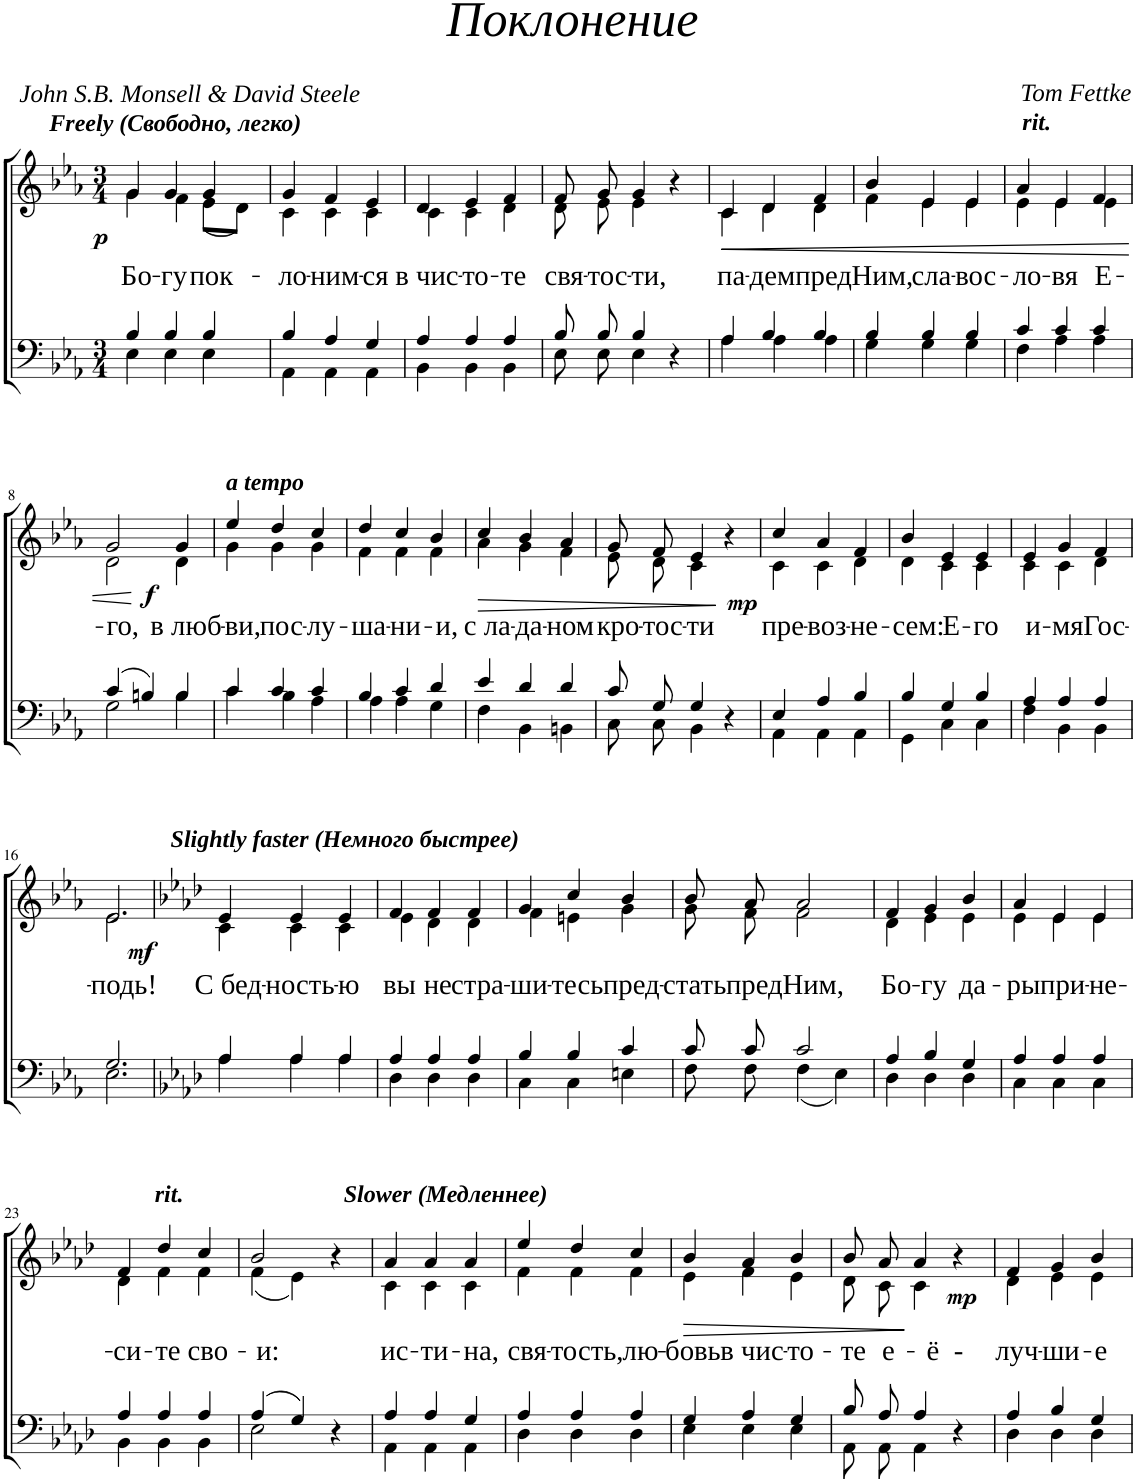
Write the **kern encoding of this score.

**kern	**kern	**text	**dynam
*part2	*part1	*part1	*part1
*staff2	*staff1	*staff1	*staff1
*I"Bass	*I"Soprano	*	*
*clefF4	*clefG2	*	*
*k[b-e-a-]	*k[b-e-a-]	*	*
*M3/4	*M3/4	*	*
=1	=1	=1	=1
*^	*	*	*
!	!	!LO:TX:a:Bi:t=Freely (Свободно, легко)	!	!
!	!	!	!LO:LY:b	!LO:DY:b
*	*	*^	*	*
4B-/	4E-\	4g/	4g\	Бо-	p
!	!	!	!	!LO:LY:b	!
4B-/	4E-\	4g/	4f\	-гу	.
!	!	!	!	!LO:LY:b	!
4B-/	4E-\	4g/	(8e-\L	пок-	.
.	.	.	8d\J)	.	.
=2	=2	=2	=2	=2	=2
!	!	!	!	!LO:LY:b	!
4B-/	4AA-\	4g/	4c\	-ло-	.
!	!	!	!	!LO:LY:b	!
4A-/	4AA-\	4f/	4c\	-ним-	.
!	!	!	!	!LO:LY:b	!
4G/	4AA-\	4e-/	4c\	-ся	.
=3	=3	=3	=3	=3	=3
!	!	!	!	!LO:LY:b	!
4A-/	4BB-\	4d/	4c\	в чис-	.
!	!	!	!	!LO:LY:b	!
4A-/	4BB-\	4e-/	4c\	-то-	.
!	!	!	!	!LO:LY:b	!
4A-/	4BB-\	4f/	4d\	-те	.
=4	=4	=4	=4	=4	=4
!	!	!	!	!LO:LY:b	!
8B-/L	8E-\L	8f/	8d\	свя-	.
!	!	!	!	!LO:LY:b	!
8B-/J	8E-\J	8g/	8e-\	-тос-	.
!	!	!	!	!LO:LY:b	!
4B-/	4E-\	4g/	4e-\	-ти,	.
4r	4ryy	4r	4ryy	.	.
=5	=5	=5	=5	=5	=5
!	!	!	!	!LO:LY:b	!LO:HP:b
4A-/	4A-\	4c/	4c\	па-	<
!	!	!	!	!LO:LY:b	!
4B-/	4A-\	4d/	4d\	-дем	.
!	!	!	!	!LO:LY:b	!
4B-/	4A-\	4f/	4d\	пред	.
=6	=6	=6	=6	=6	=6
!	!	!	!	!LO:LY:b	!
4B-/	4G\	4b-/	4f\	Ним,	.
!	!	!	!	!LO:LY:b	!
4B-/	4G\	4e-/	4e-\	сла-	.
!	!	!	!	!LO:LY:b	!
4B-/	4G\	4e-/	4e-\	-вос-	.
=7	=7	=7	=7	=7	=7
!	!	!LO:TX:a:Bi:t=rit.	!	!	!
!	!	!	!	!LO:LY:b	!
4c/	4F\	4a-/	4e-\	-ло-	.
!	!	!	!	!LO:LY:b	!
4c/	4A-\	4e-/	4e-\	-вя	.
!	!	!	!	!LO:LY:b	!
4c/	4A-\	4f/	4e-\	Е-	.
!!LO:LB:g=z	!!
=8	=8	=8	=8	=8	=8
!	!	!	!	!LO:LY:b	!
(4c/	2G\	2g/	2d\	-го,	.
4Bn/)	.	.	.	.	.
!	!	!	!	!LO:LY:b	!LO:DY:n=1:b
4B/	4B\	4g/	4d\	в люб-	[ f
=9	=9	=9	=9	=9	=9
!	!	!LO:TX:a:Bi:t=a tempo	!	!	!
!	!	!	!	!LO:LY:b	!
4c/	4c\	4ee-/	4g\	-ви,	.
!	!	!	!	!LO:LY:b	!
4c/	4B-\	4dd/	4g\	пос-	.
!	!	!	!	!LO:LY:b	!
4c/	4A-\	4cc/	4g\	-лу-	.
=10	=10	=10	=10	=10	=10
!	!	!	!	!LO:LY:b	!
4B-/	4A-\	4dd/	4f\	-ша-	.
!	!	!	!	!LO:LY:b	!
4c/	4A-\	4cc/	4f\	-ни-	.
!	!	!	!	!LO:LY:b	!
4d/	4G\	4b-/	4f\	-и,	.
=11	=11	=11	=11	=11	=11
!	!	!	!	!LO:LY:b	!LO:HP:b
4e-/	4F\	4cc/	4a-\	с ла-	>
!	!	!	!	!LO:LY:b	!
4d/	4BB-\	4b-/	4g\	-да-	.
!	!	!	!	!LO:LY:b	!
4d/	4BBn\	4a-/	4f\	-ном	.
=12	=12	=12	=12	=12	=12
!	!	!	!	!LO:LY:b	!
8c/L	8C\L	8g/	8e-\	кро-	.
!	!	!	!	!LO:LY:b	!
8G/J	8C\J	8f/	8d\	-тос-	.
!	!	!	!	!LO:LY:b	!
4G/	4BB-\	4e-/	4c\	-ти	.
!	!	!	!	!	!LO:DY:n=1:b
4r	4ryy	4r	4ryy	.	] mp
=13	=13	=13	=13	=13	=13
!	!	!	!	!LO:LY:b	!
4E-/	4AA-\	4cc/	4c\	пре-	.
!	!	!	!	!LO:LY:b	!
4A-/	4AA-\	4a-/	4c\	-воз-	.
!	!	!	!	!LO:LY:b	!
4B-/	4AA-\	4f/	4d\	-не-	.
=14	=14	=14	=14	=14	=14
!	!	!	!	!LO:LY:b	!
4B-/	4GG\	4b-/	4d\	-сем:	.
!	!	!	!	!LO:LY:b	!
4G/	4C\	4e-/	4c\	Е-	.
!	!	!	!	!LO:LY:b	!
4B-/	4C\	4e-/	4c\	-го	.
=15	=15	=15	=15	=15	=15
!	!	!	!	!LO:LY:b	!
4A-/	4F\	4e-/	4c\	и-	.
!	!	!	!	!LO:LY:b	!
4A-/	4BB-\	4g/	4c\	-мя	.
!	!	!	!	!LO:LY:b	!
4A-/	4BB-\	4f/	4d\	Гос-	.
!!LO:LB:g=z	!!
=16	=16	=16	=16	=16	=16
!	!	!	!	!LO:LY:b	!
2.G/	2.E-\	2.e-/	2.e-\	-подь!	.
=17	=17	=17	=17	=17	=17
*k[b-e-a-d-]	*	*k[b-e-a-d-]	*	*	*
!	!	!LO:TX:a:Bi:t=Slightly faster (Немного быстрее)	!	!	!
!	!	!	!	!LO:LY:b	!LO:DY:b
4A-/	4A-\	4e-/	4c\	С бед-	mf
!	!	!	!	!LO:LY:b	!
4A-/	4A-\	4e-/	4c\	-ность-	.
!	!	!	!	!LO:LY:b	!
4A-/	4A-\	4e-/	4c\	-ю	.
=18	=18	=18	=18	=18	=18
!	!	!	!	!LO:LY:b	!
4A-/	4D-\	4f/	4e-\	вы	.
!	!	!	!	!LO:LY:b	!
4A-/	4D-\	4f/	4d-\	не	.
!	!	!	!	!LO:LY:b	!
4A-/	4D-\	4f/	4d-\	стра-	.
=19	=19	=19	=19	=19	=19
!	!	!	!	!LO:LY:b	!
4B-/	4C\	4g/	4f\	-ши-	.
!	!	!	!	!LO:LY:b	!
4B-/	4C\	4cc/	4en\	-тесь	.
!	!	!	!	!LO:LY:b	!
4c/	4En\	4b-/	4g\	пред-	.
=20	=20	=20	=20	=20	=20
!	!	!	!	!LO:LY:b	!
8c/L	8F\L	8b-/	8g\	-стать	.
!	!	!	!	!LO:LY:b	!
8c/J	8F\J	8a-/	8f\	пред	.
!	!	!	!	!LO:LY:b	!
2c/	(4F\	2a-/	2f\	Ним,	.
.	4E-\)	.	.	.	.
=21	=21	=21	=21	=21	=21
!	!	!	!	!LO:LY:b	!
4A-/	4D-\	4f/	4d-\	Бо-	.
!	!	!	!	!LO:LY:b	!
4B-/	4D-\	4g/	4e-\	-гу	.
!	!	!	!	!LO:LY:b	!
4G/	4D-\	4b-/	4e-\	да-	.
=22	=22	=22	=22	=22	=22
!	!	!	!	!LO:LY:b	!
4A-/	4C\	4a-/	4e-\	-ры	.
!	!	!	!	!LO:LY:b	!
4A-/	4C\	4e-/	4e-\	при-	.
!	!	!	!	!LO:LY:b	!
4A-/	4C\	4e-/	4e-\	-не-	.
!!LO:LB:g=z	!!
=23	=23	=23	=23	=23	=23
!	!	!	!	!LO:LY:b	!
4A-/	4BB-\	4f/	4d-\	-си-	.
!	!	!LO:TX:a:Bi:t=rit.	!	!	!
!	!	!	!	!LO:LY:b	!
4A-/	4BB-\	4dd-/	4f\	-те	.
!	!	!	!	!LO:LY:b	!
4A-/	4BB-\	4cc/	4f\	сво-	.
=24	=24	=24	=24	=24	=24
!	!	!	!	!LO:LY:b	!
(4A-/	2E-\	2b-/	(4f\	-и:	.
4G/)	.	.	4e-\)	.	.
4r	4ryy	4r	4ryy	.	.
=25	=25	=25	=25	=25	=25
!	!	!LO:TX:a:Bi:t=Slower (Медленнее)	!	!	!
!	!	!	!	!LO:LY:b	!
4A-/	4AA-\	4a-/	4c\	ис-	.
!	!	!	!	!LO:LY:b	!
4A-/	4AA-\	4a-/	4c\	-ти-	.
!	!	!	!	!LO:LY:b	!
4G/	4AA-\	4a-/	4c\	-на,	.
=26	=26	=26	=26	=26	=26
!	!	!	!	!LO:LY:b	!
4A-/	4D-\	4ee-/	4f\	свя-	.
!	!	!	!	!LO:LY:b	!
4A-/	4D-\	4dd-/	4f\	-тость,	.
!	!	!	!	!LO:LY:b	!
4A-/	4D-\	4cc/	4f\	лю-	.
=27	=27	=27	=27	=27	=27
!	!	!	!	!LO:LY:b	!LO:HP:b
4G/	4E-\	4b-/	4e-\	-бовь	>
!	!	!	!	!LO:LY:b	!
4A-/	4E-\	4a-/	4f\	в чис-	.
!	!	!	!	!LO:LY:b	!
4G/	4E-\	4b-/	4e-\	-то-	.
=28	=28	=28	=28	=28	=28
!	!	!	!	!LO:LY:b	!
8B-/L	8AA-\L	8b-/	8d-\	-те	.
!	!	!	!	!LO:LY:b	!
8A-/J	8AA-\J	8a-/	8c\	е-	.
!	!	!	!	!LO:LY:b	!
4A-/	4AA-\	4a-/	4c\	-ё -	]
4r	4ryy	4r	4ryy	.	.
=29	=29	=29	=29	=29	=29
!	!	!	!	!LO:LY:b	!LO:DY:b
4A-/	4D-\	4f/	4d-\	луч-	mp
!	!	!	!	!LO:LY:b	!
4B-/	4D-\	4g/	4e-\	-ши-	.
!	!	!	!	!LO:LY:b	!
4G/	4D-\	4b-/	4e-\	-е	.
*v	*v	*	*	*	*
*	*v	*v	*	*
=	=	=	=
*-	*-	*-	*-
